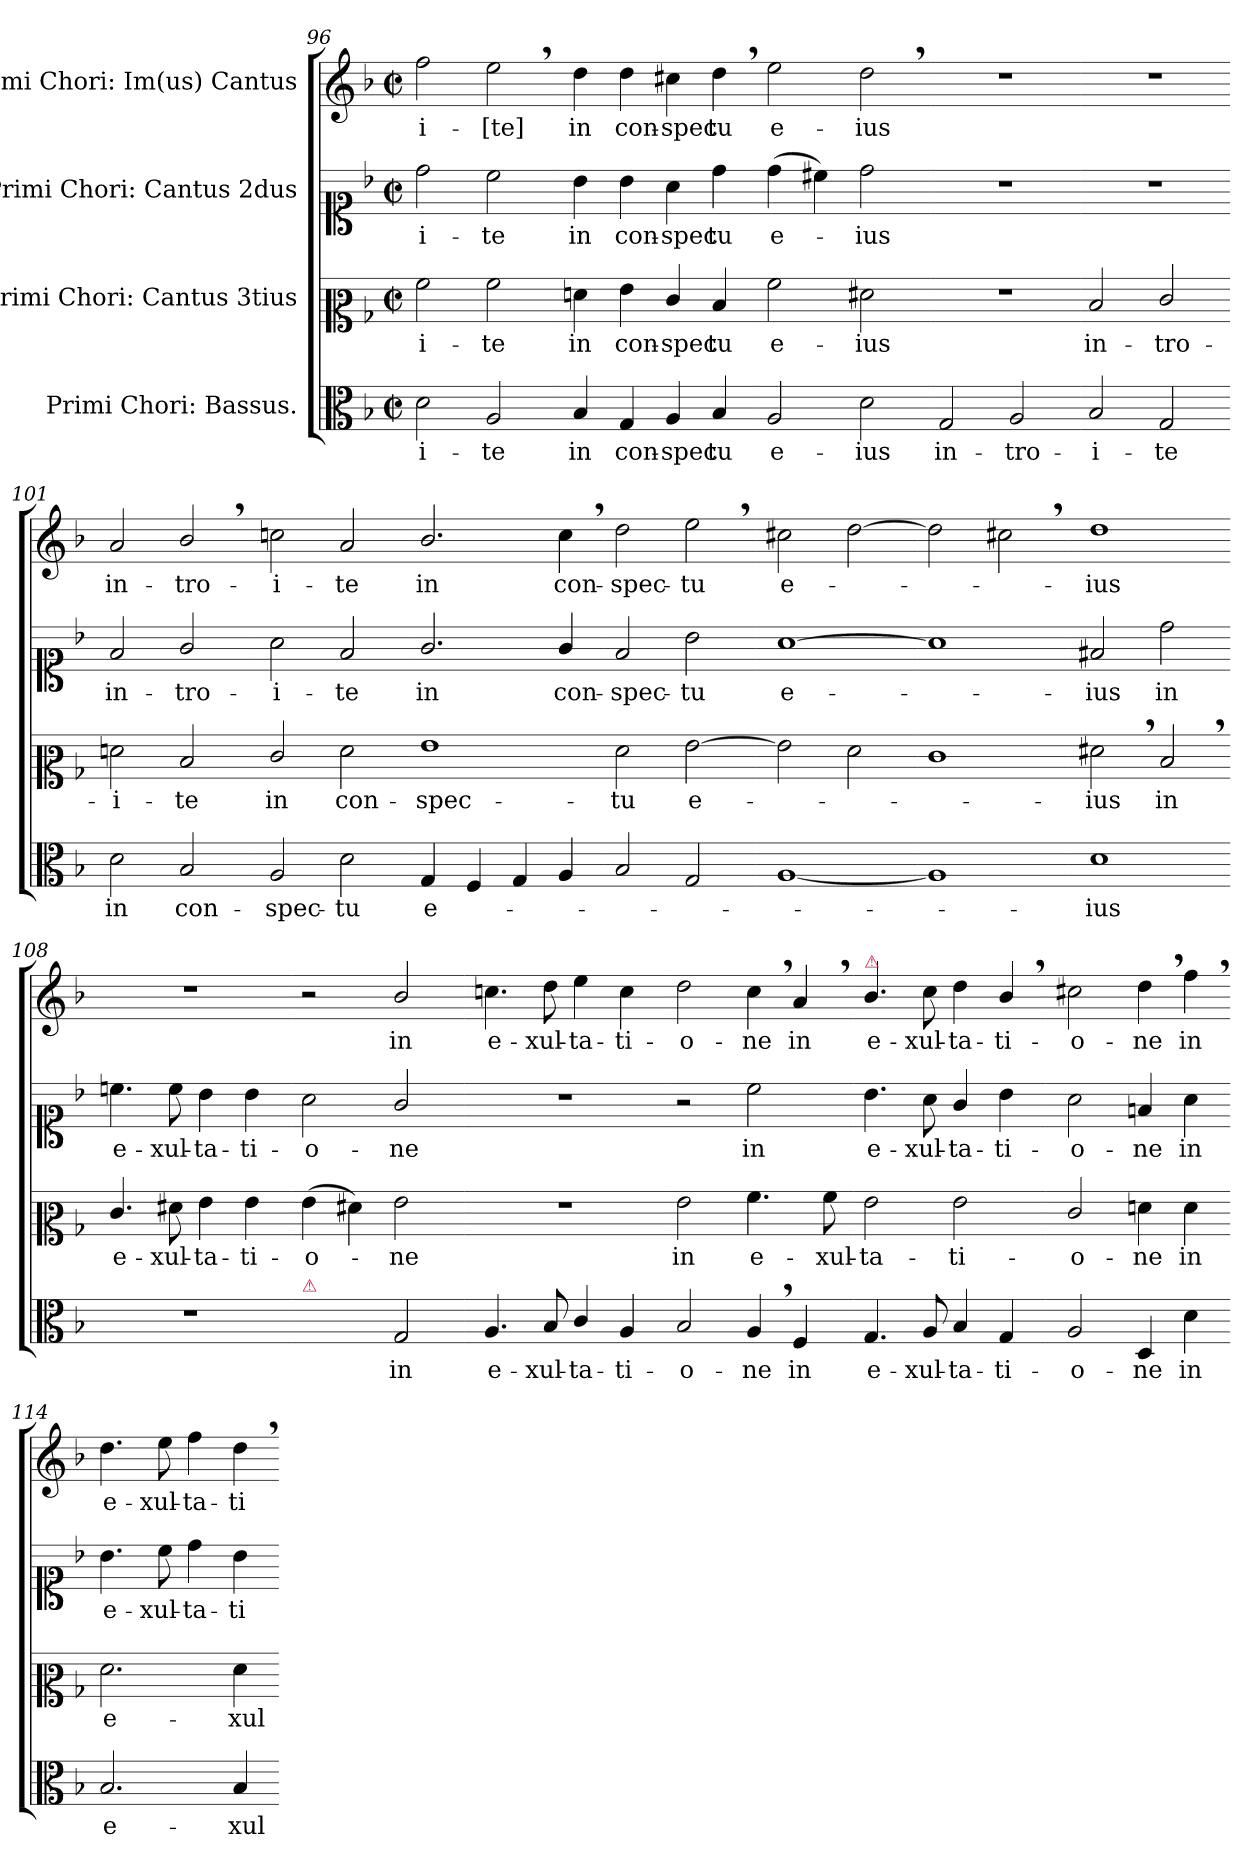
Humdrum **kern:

**kern	**text	**kern	**text	**kern	**text	**kern	**text
*part4	*part4	*part3	*part3	*part2	*part2	*part1	*part1
*staff4	*staff4	*staff3	*staff3	*staff2	*staff2	*staff1	*staff1
*I"Primi Chori: Bassus.	*	*I"Primi Chori: Cantus 3tius	*	*I"Primi Chori: Cantus 2dus	*	*I"Primi Chori: Im(us) Cantus	*
*clefC3	*	*clefC2	*	*clefC1	*	*clefG2	*
*k[b-]	*	*k[b-]	*	*k[b-]	*	*k[b-]	*
*F:	*	*F:	*	*F:	*	*F:	*
*M2/2	*	*M2/2	*	*M2/2	*	*M2/2	*
*met(c|)	*	*met(c|)	*	*met(c|)	*	*met(c|)	*
=96	=96	=96	=96	=96	=96	=96	=96
2d\	-i-	2a\	-i-	2dd\	-i-	2ff\	-i-
2A/	-te	2a\	-te	2cc\	-te	2ee,<\	-[te]
=97-	=97-	=97-	=97-	=97-	=97-	=97-	=97-
4B-/	in	4fn\	in	4b-\	in	4dd\	in
4G/	con-	4g\	con-	4b-\	con-	4dd\	con-
4A/	-spec-	4e/	-spec-	4a\	-spec-	4cc#X\	-spec-
4B-/	-tu	4d/	-tu	4dd\	-tu	4dd,<\	-tu
=98-	=98-	=98-	=98-	=98-	=98-	=98-	=98-
2A/	e-	2a\	e-	(4dd\	e-	2ee\	e-
.	.	.	.	4cc#X\)	.	.	.
2d\	-ius	2f#X\	-ius	2dd\	-ius	2dd,<\	-ius
=99-	=99-	=99-	=99-	=99-	=99-	=99-	=99-
2G/	in-	1r	.	1r	.	1r	.
2A/	-tro-	.	.	.	.	.	.
=100-	=100-	=100-	=100-	=100-	=100-	=100-	=100-
2B-/	-i-	2d/	in-	1r	.	1r	.
2G/	-te	2e/	-tro-	.	.	.	.
=101-	=101-	=101-	=101-	=101-	=101-	=101-	=101-
2d\	in	2fn\	-i-	2f/	in-	2a/	in-
2B-/	con-	2d/	-te	2g/	-tro-	2b-,</	-tro-
=102-	=102-	=102-	=102-	=102-	=102-	=102-	=102-
2A/	-spec-	2e/	in	2a\	-i-	2ccn\	-i-
2d\	-tu	2f\	con-	2f/	-te	2a/	-te
=103-	=103-	=103-	=103-	=103-	=103-	=103-	=103-
4G/	e-	1g	-spec-	2.g/	in	2.b-/	in
4F/	.	.	.	.	.	.	.
4G/	.	.	.	.	.	.	.
4A/	.	.	.	4g/	con-	4cc,<\	con-
=104-	=104-	=104-	=104-	=104-	=104-	=104-	=104-
2B-/	.	2f\	-tu	2f/	-spec-	2dd\	-spec-
2G/	.	[2g\	e-	2b-\	-tu	2ee,<\	-tu
=105-	=105-	=105-	=105-	=105-	=105-	=105-	=105-
[1A	.	2g\]	.	[1a	e-	2cc#X\	e-
.	.	2f\	.	.	.	[2dd\	.
=106-	=106-	=106-	=106-	=106-	=106-	=106-	=106-
1A]	.	1e	.	1a]	.	2dd\]	.
.	.	.	.	.	.	2cc#X,<\	.
=107-	=107-	=107-	=107-	=107-	=107-	=107-	=107-
1d	-ius	2f#X,<\	-ius	2f#X/	-ius	1dd	-ius
.	.	2d,</	in	2dd\	in	.	.
=108-	=108-	=108-	=108-	=108-	=108-	=108-	=108-
1r	.	4.e/	e-	4.ccn\	e-	1r	.
.	.	8f#X\	-xul-	8cc\	-xul-	.	.
.	.	4g\	-ta-	4b-\	-ta-	.	.
.	.	4g\	-ti-	4b-\	-ti-	.	.
=109-	=109-	=109-	=109-	=109-	=109-	=109-	=109-
!LO:TX:a:color=crimson:t=⚠	!	!	!	!	!	!	!
2ryy	.	(4g\	-o-	2a\	-o-	2r	.
.	.	4f#X\)	.	.	.	.	.
2G/	in	2g\	-ne	2g/	-ne	2b-/	in
=110-	=110-	=110-	=110-	=110-	=110-	=110-	=110-
4.A/	e-	1r	.	1r	.	4.ccn\	e-
8B-/	-xul-	.	.	.	.	8dd\	-xul-
4c/	-ta-	.	.	.	.	4ee\	-ta-
4A/	-ti-	.	.	.	.	4cc\	-ti-
=111-	=111-	=111-	=111-	=111-	=111-	=111-	=111-
2B-/	-o-	2g\	in	2r	.	2dd\	-o-
4A,</	-ne	4.a\	e-	2cc\	in	4cc,<\	-ne
4F/	in	.	.	.	.	4a,</	in
.	.	8a\	-xul-	.	.	.	.
=112-	=112-	=112-	=112-	=112-	=112-	=112-	=112-
!	!	!	!	!	!	!LO:TX:a:color=crimson:t=⚠	!
4.G/	e-	2g\	-ta-	4.b-\	e-	4.b-/	e-
8A/	-xul-	.	.	8a\	-xul-	8cc\	-xul-
4B-/	-ta-	2g\	-ti-	4g/	-ta-	4dd\	-ta-
4G/	-ti-	.	.	4b-\	-ti-	4b-,</	-ti-
=113-	=113-	=113-	=113-	=113-	=113-	=113-	=113-
2A/	-o-	2e/	-o-	2a\	-o-	2cc#X\	-o-
4D/	-ne	4fn\	-ne	4fn/	-ne	4dd,<\	-ne
4d\	in	4f\	in	4a\	in	4ff,<\	in
=114-	=114-	=114-	=114-	=114-	=114-	=114-	=114-
2.B-/	e-	2.f\	e-	4.b-\	e-	4.dd\	e-
.	.	.	.	8cc\	-xul-	8ee\	-xul-
.	.	.	.	4dd\	-ta-	4ff\	-ta-
4B-/	-xul-	4f\	-xul-	4b-\	-ti-	4dd,<\	-ti-
=-	=-	=-	=-	=-	=-	=-	=-
*-	*-	*-	*-	*-	*-	*-	*-
